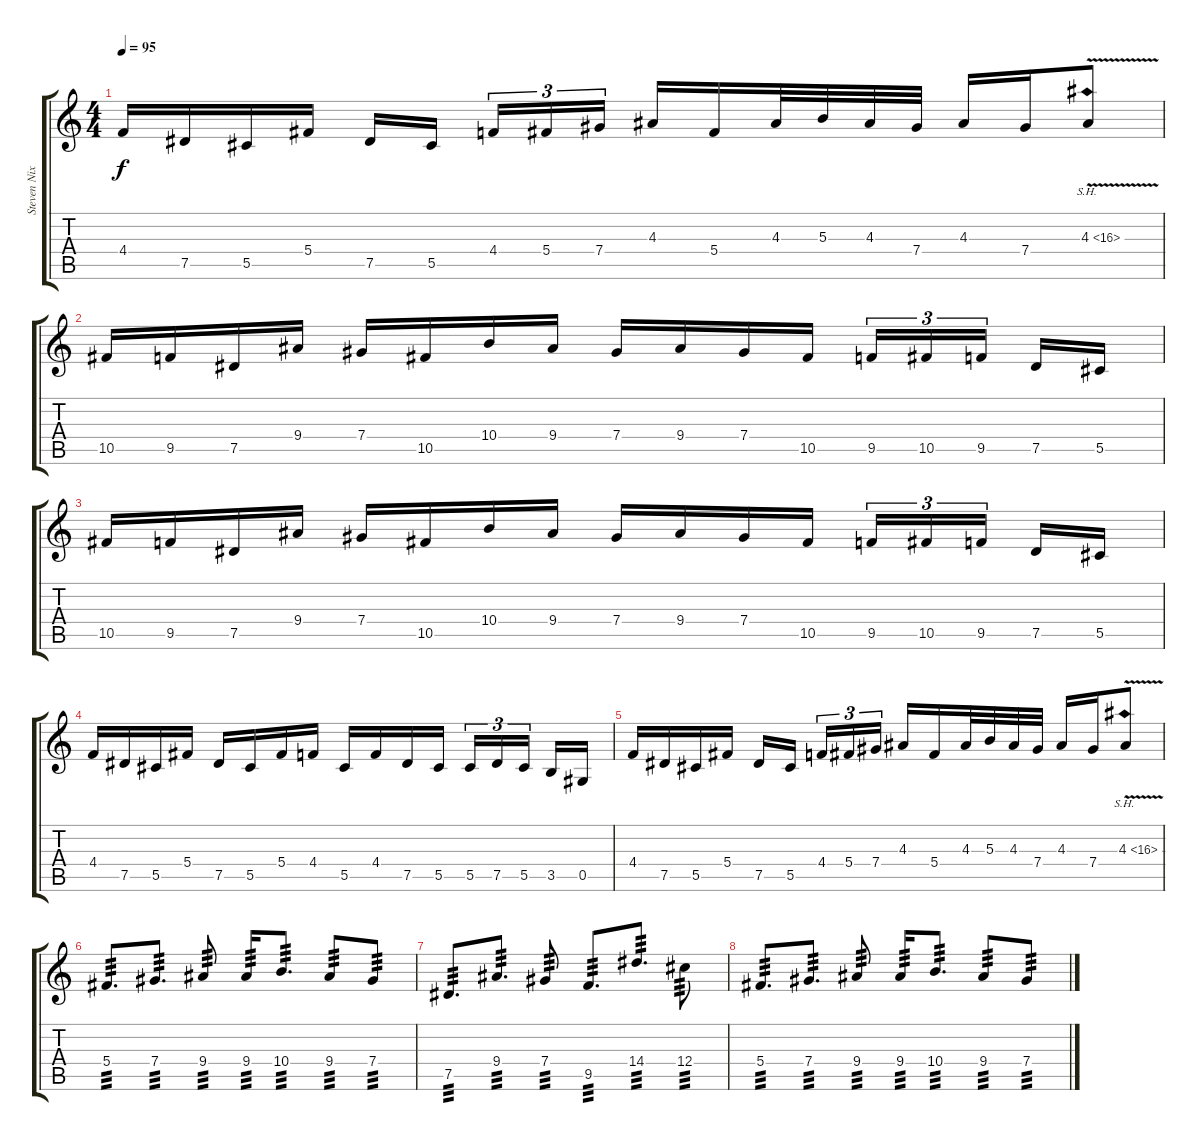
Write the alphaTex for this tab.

\track ("Steven Nixon (Lead)" "Steven Nix") {instrument overdrivenguitar}
\staff {score tabs}
\tuning (Eb4 Bb3 Gb3 Db3 Ab2 Db2) {hide}
\ts (4 4)
\tempo 95
\clef g2
\ks c
4.4.16{dy f} 7.5.16 5.5.16 5.4.16 7.5.16 5.5.16{beam splitsecondary} 4.4.16{tu (3 2)} 5.4.16{tu (3 2)} 7.4.16{tu (3 2)} 4.3.16 5.4.16 4.3.32 5.3.32 4.3.32 7.4.32 4.3.16 7.4.16 4.3{sh 12 v}.8 |
10.5.16 9.5.16 7.5.16 9.4.16 7.4.16 10.5.16 10.4.16 9.4.16 7.4.16 9.4.16 7.4.16 10.5.16 9.5.16{tu (3 2)} 10.5.16{tu (3 2)} 9.5.16{tu (3 2) beam splitsecondary} 7.5.16 5.5.16 |
10.5.16 9.5.16 7.5.16 9.4.16 7.4.16 10.5.16 10.4.16 9.4.16 7.4.16 9.4.16 7.4.16 10.5.16 9.5.16{tu (3 2)} 10.5.16{tu (3 2)} 9.5.16{tu (3 2) beam splitsecondary} 7.5.16 5.5.16 |
4.4.16 7.5.16 5.5.16 5.4.16 7.5.16 5.5.16 5.4.16 4.4.16 5.5.16 4.4.16 7.5.16 5.5.16 5.5.16{tu (3 2)} 7.5.16{tu (3 2)} 5.5.16{tu (3 2) beam splitsecondary} 3.5.16 0.5.16 |
4.4.16 7.5.16 5.5.16 5.4.16 7.5.16 5.5.16{beam splitsecondary} 4.4.16{tu (3 2)} 5.4.16{tu (3 2)} 7.4.16{tu (3 2)} 4.3.16 5.4.16 4.3.32 5.3.32 4.3.32 7.4.32 4.3.16 7.4.16 4.3{sh 12 v}.8 |
5.4.8{d tp 3} 7.4.8{d tp 3} 9.4.8{tp 3} 9.4.16{tp 3} 10.4.8{d tp 3} 9.4.8{tp 3} 7.4.8{tp 3} |
7.5.8{d tp 3} 9.4.8{d tp 3} 7.4.8{tp 3} 9.5.8{d tp 3} 14.4.8{d tp 3} 12.4.8{tp 3} |
5.4.8{d tp 3} 7.4.8{d tp 3} 9.4.8{tp 3} 9.4.16{tp 3} 10.4.8{d tp 3} 9.4.8{tp 3} 7.4.8{tp 3}
